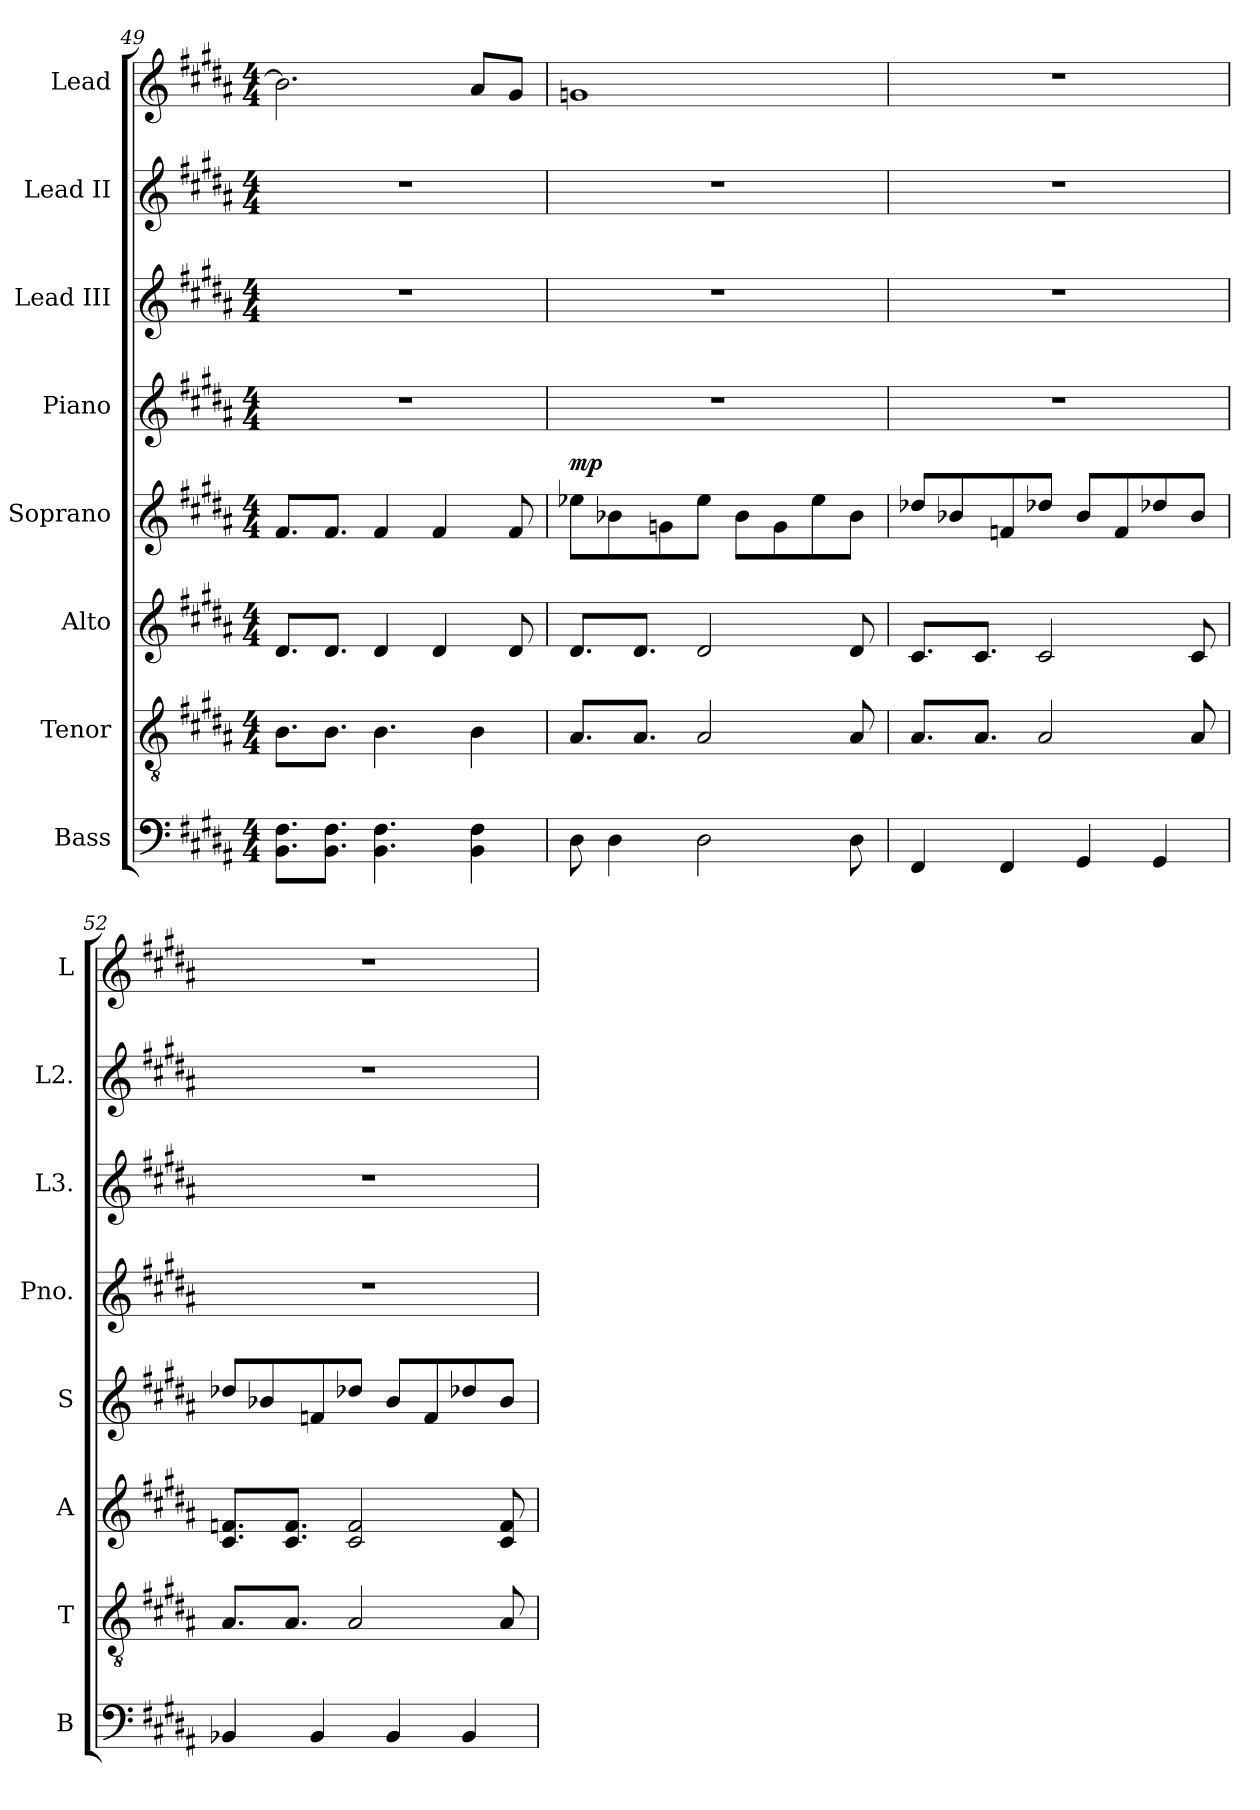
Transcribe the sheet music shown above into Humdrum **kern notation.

**kern	**kern	**kern	**kern	**dynam	**kern	**kern	**kern	**kern
*part8	*part7	*part6	*part5	*part5	*part4	*part3	*part2	*part1
*staff8	*staff7	*staff6	*staff5	*staff5	*staff4	*staff3	*staff2	*staff1
*I"Bass	*I"Tenor	*I"Alto	*I"Soprano	*	*I"Piano	*I"Lead III	*I"Lead II	*I"Lead
*I'B	*I'T	*I'A	*I'S	*	*I'Pno.	*I'L3.	*I'L2.	*I'L
*clefF4	*clefGv2	*clefG2	*clefG2	*	*clefG2	*clefG2	*clefG2	*clefG2
*k[f#c#g#d#a#]	*k[f#c#g#d#a#]	*k[f#c#g#d#a#]	*k[f#c#g#d#a#]	*	*k[f#c#g#d#a#]	*k[f#c#g#d#a#]	*k[f#c#g#d#a#]	*k[f#c#g#d#a#]
*M4/4	*M4/4	*M4/4	*M4/4	*	*M4/4	*M4/4	*M4/4	*M4/4
=49	=49	=49	=49	=49	=49	=49	=49	=49
8.BB\ 8.F#\L	8.B\L	8.d#/L	8.f#/L	.	1r	1r	1r	2.b\]
8.BB\ 8.F#\J	8.B\J	8.d#/J	8.f#/J	.	.	.	.	.
4.BB\ 4.F#\	4.B\	4d#/	4f#/	.	.	.	.	.
.	.	4d#/	4f#/	.	.	.	.	.
4BB\ 4F#\	4B\	.	.	.	.	.	.	8a#/L
.	.	8d#/	8f#/	.	.	.	.	8g#/J
!!LO:PB:g=z
=50	=50	=50	=50	=50	=50	=50	=50	=50
!	!	!	!	!LO:DY:a	!	!	!	!
8D#\	8.A#/L	8.d#/L	8ee-X\L	mp	1r	1r	1r	1gn
4D#\	.	.	8b-X\	.	.	.	.	.
.	8.A#/J	8.d#/J	.	.	.	.	.	.
.	.	.	8gn\	.	.	.	.	.
2D#\	2A#/	2d#/	8ee-\J	.	.	.	.	.
.	.	.	8b-\L	.	.	.	.	.
.	.	.	8g\	.	.	.	.	.
.	.	.	8ee-\	.	.	.	.	.
8D#\	8A#/	8d#/	8b-\J	.	.	.	.	.
=51	=51	=51	=51	=51	=51	=51	=51	=51
4FF#/	8.A#/L	8.c#/L	8dd-X/L	.	1r	1r	1r	1r
.	.	.	8b-X/	.	.	.	.	.
.	8.A#/J	8.c#/J	.	.	.	.	.	.
4FF#/	.	.	8fn/	.	.	.	.	.
.	2A#/	2c#/	8dd-X/J	.	.	.	.	.
4GG#/	.	.	8b-/L	.	.	.	.	.
.	.	.	8f/	.	.	.	.	.
4GG#/	.	.	8dd-X/	.	.	.	.	.
.	8A#/	8c#/	8b-/J	.	.	.	.	.
=52	=52	=52	=52	=52	=52	=52	=52	=52
4BB-X/	8.A#/L	8.c#/ 8.fn/L	8dd-X/L	.	1r	1r	1r	1r
.	.	.	8b-X/	.	.	.	.	.
.	8.A#/J	8.c#/ 8.f/J	.	.	.	.	.	.
4BB-/	.	.	8fn/	.	.	.	.	.
.	2A#/	2c#/ 2f/	8dd-X/J	.	.	.	.	.
4BB-/	.	.	8b-/L	.	.	.	.	.
.	.	.	8f/	.	.	.	.	.
4BB-/	.	.	8dd-X/	.	.	.	.	.
.	8A#/	8c#/ 8f/	8b-/J	.	.	.	.	.
=	=	=	=	=	=	=	=	=
*-	*-	*-	*-	*-	*-	*-	*-	*-
